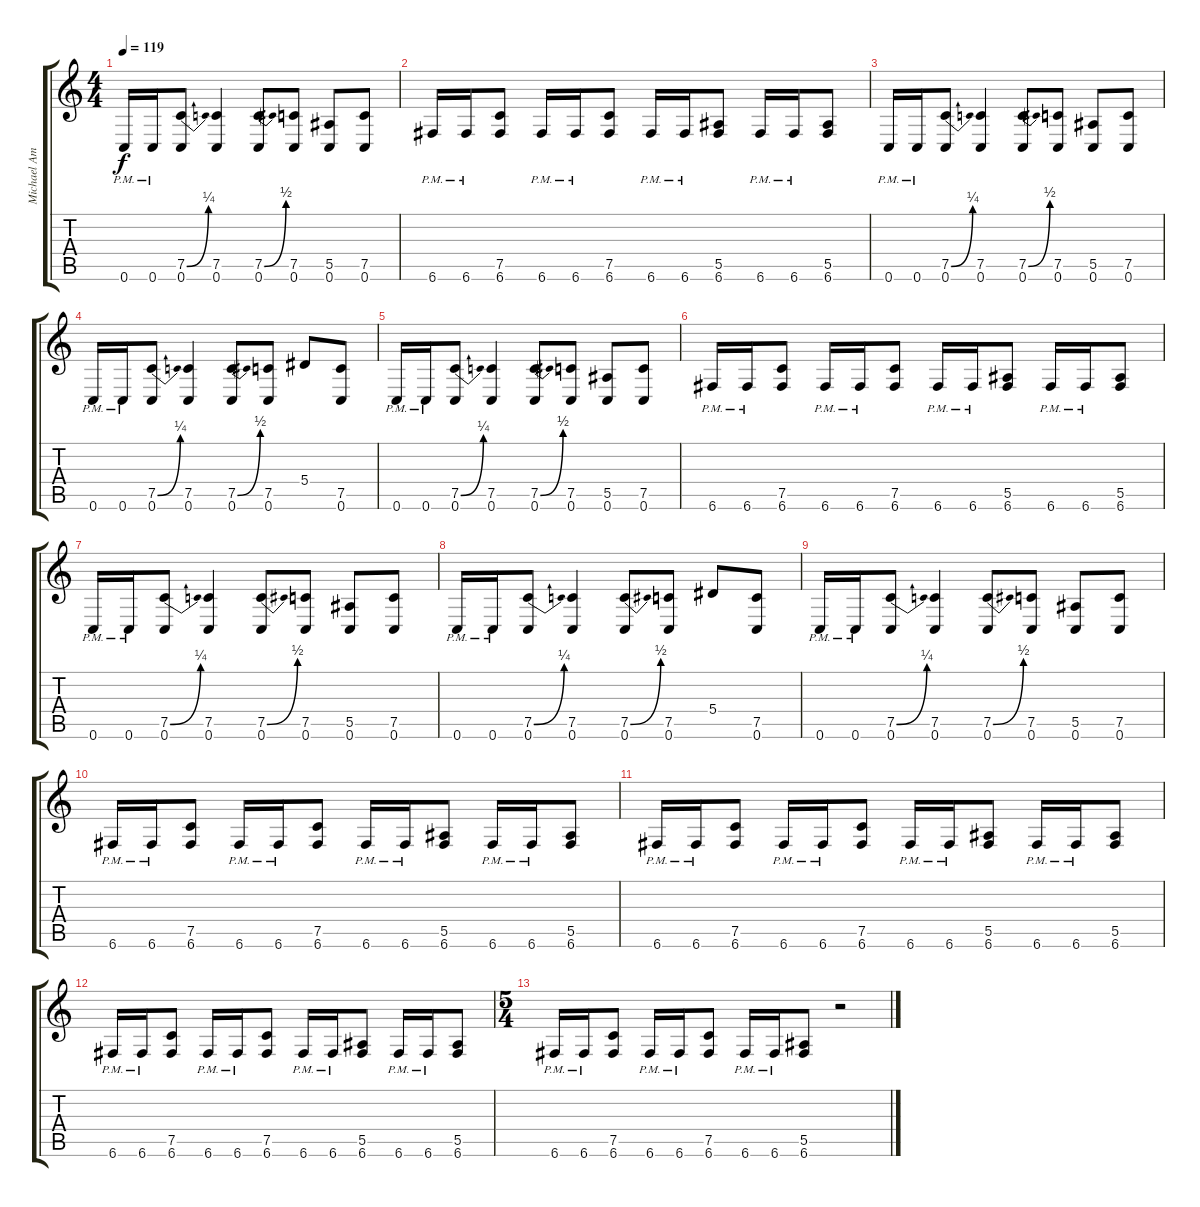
\track ("Michael Amott (Lead Guitar)" "Michael Am") {instrument distortionguitar}
\staff {score tabs}
\tuning (C4 G3 Eb3 Bb2 F2 C2) {hide}
\ts (4 4)
\tempo 119
\clef g2
\ks c
0.6{pm}.16{dy f} 0.6{pm}.16 (7.5{be (bend 0 0 60 1)} 0.6).8 (7.5 0.6).4 (7.5{be (bend 0 0 60 2)} 0.6).8 (7.5 0.6).8 (5.5 0.6).8 (7.5 0.6).8 |
6.6{pm}.16 6.6{pm}.16 (7.5 6.6).8 6.6{pm}.16 6.6{pm}.16 (7.5 6.6).8 6.6{pm}.16 6.6{pm}.16 (5.5 6.6).8 6.6{pm}.16 6.6{pm}.16 (5.5 6.6).8 |
0.6{pm}.16 0.6{pm}.16 (7.5{be (bend 0 0 60 1)} 0.6).8 (7.5 0.6).4 (7.5{be (bend 0 0 60 2)} 0.6).8 (7.5 0.6).8 (5.5 0.6).8 (7.5 0.6).8 |
0.6{pm}.16 0.6{pm}.16 (7.5{be (bend 0 0 60 1)} 0.6).8 (7.5 0.6).4 (7.5{be (bend 0 0 60 2)} 0.6).8 (7.5 0.6).8 5.4.8 (7.5 0.6).8 |
0.6{pm}.16 0.6{pm}.16 (7.5{be (bend 0 0 60 1)} 0.6).8 (7.5 0.6).4 (7.5{be (bend 0 0 60 2)} 0.6).8 (7.5 0.6).8 (5.5 0.6).8 (7.5 0.6).8 |
6.6{pm}.16 6.6{pm}.16 (7.5 6.6).8 6.6{pm}.16 6.6{pm}.16 (7.5 6.6).8 6.6{pm}.16 6.6{pm}.16 (5.5 6.6).8 6.6{pm}.16 6.6{pm}.16 (5.5 6.6).8 |
0.6{pm}.16 0.6{pm}.16 (7.5{be (bend 0 0 60 1)} 0.6).8 (7.5 0.6).4 (7.5{be (bend 0 0 60 2)} 0.6).8 (7.5 0.6).8 (5.5 0.6).8 (7.5 0.6).8 |
0.6{pm}.16 0.6{pm}.16 (7.5{be (bend 0 0 60 1)} 0.6).8 (7.5 0.6).4 (7.5{be (bend 0 0 60 2)} 0.6).8 (7.5 0.6).8 5.4.8 (7.5 0.6).8 |
0.6{pm}.16 0.6{pm}.16 (7.5{be (bend 0 0 60 1)} 0.6).8 (7.5 0.6).4 (7.5{be (bend 0 0 60 2)} 0.6).8 (7.5 0.6).8 (5.5 0.6).8 (7.5 0.6).8 |
6.6{pm}.16 6.6{pm}.16 (7.5 6.6).8 6.6{pm}.16 6.6{pm}.16 (7.5 6.6).8 6.6{pm}.16 6.6{pm}.16 (5.5 6.6).8 6.6{pm}.16 6.6{pm}.16 (5.5 6.6).8 |
6.6{pm}.16 6.6{pm}.16 (7.5 6.6).8 6.6{pm}.16 6.6{pm}.16 (7.5 6.6).8 6.6{pm}.16 6.6{pm}.16 (5.5 6.6).8 6.6{pm}.16 6.6{pm}.16 (5.5 6.6).8 |
6.6{pm}.16 6.6{pm}.16 (7.5 6.6).8 6.6{pm}.16 6.6{pm}.16 (7.5 6.6).8 6.6{pm}.16 6.6{pm}.16 (5.5 6.6).8 6.6{pm}.16 6.6{pm}.16 (5.5 6.6).8 |
\ts (5 4)
6.6{pm}.16 6.6{pm}.16 (7.5 6.6).8 6.6{pm}.16 6.6{pm}.16 (7.5 6.6).8 6.6{pm}.16 6.6{pm}.16 (5.5 6.6).8 r.2
